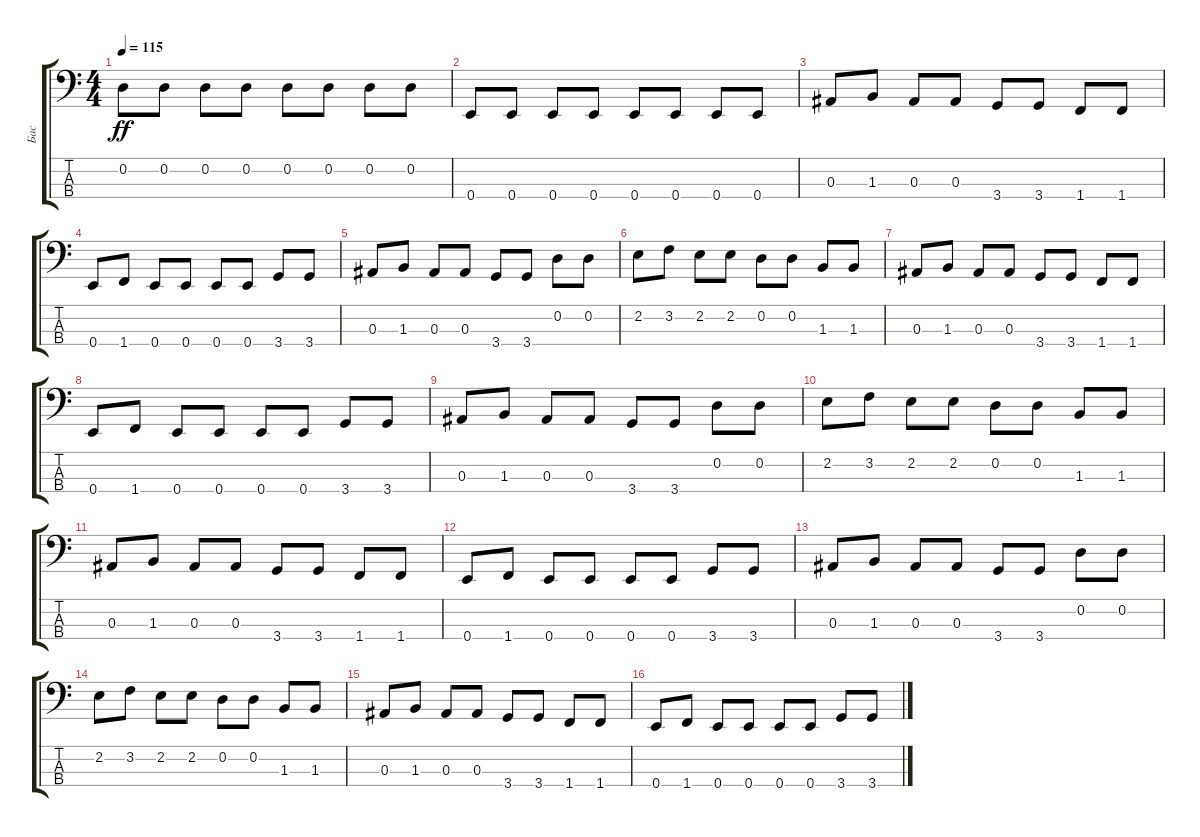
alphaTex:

\track ("Бас" "Бас") {instrument electricbassfinger}
\staff {score tabs}
\tuning (G2 D2 Bb1 E1) {hide}
\ts (4 4)
\tempo 115
\clef f4
\ks c
0.2.8{dy ff} 0.2.8 0.2.8 0.2.8 0.2.8 0.2.8 0.2.8 0.2.8 |
0.4.8 0.4.8 0.4.8 0.4.8 0.4.8 0.4.8 0.4.8 0.4.8 |
0.3.8 1.3.8 0.3.8 0.3.8 3.4.8 3.4.8 1.4.8 1.4.8 |
0.4.8 1.4.8 0.4.8 0.4.8 0.4.8 0.4.8 3.4.8 3.4.8 |
0.3.8 1.3.8 0.3.8 0.3.8 3.4.8 3.4.8 0.2.8 0.2.8 |
2.2.8 3.2.8 2.2.8 2.2.8 0.2.8 0.2.8 1.3.8 1.3.8 |
0.3.8 1.3.8 0.3.8 0.3.8 3.4.8 3.4.8 1.4.8 1.4.8 |
0.4.8 1.4.8 0.4.8 0.4.8 0.4.8 0.4.8 3.4.8 3.4.8 |
0.3.8 1.3.8 0.3.8 0.3.8 3.4.8 3.4.8 0.2.8 0.2.8 |
2.2.8 3.2.8 2.2.8 2.2.8 0.2.8 0.2.8 1.3.8 1.3.8 |
0.3.8 1.3.8 0.3.8 0.3.8 3.4.8 3.4.8 1.4.8 1.4.8 |
0.4.8 1.4.8 0.4.8 0.4.8 0.4.8 0.4.8 3.4.8 3.4.8 |
0.3.8 1.3.8 0.3.8 0.3.8 3.4.8 3.4.8 0.2.8 0.2.8 |
2.2.8 3.2.8 2.2.8 2.2.8 0.2.8 0.2.8 1.3.8 1.3.8 |
0.3.8 1.3.8 0.3.8 0.3.8 3.4.8 3.4.8 1.4.8 1.4.8 |
0.4.8 1.4.8 0.4.8 0.4.8 0.4.8 0.4.8 3.4.8 3.4.8
